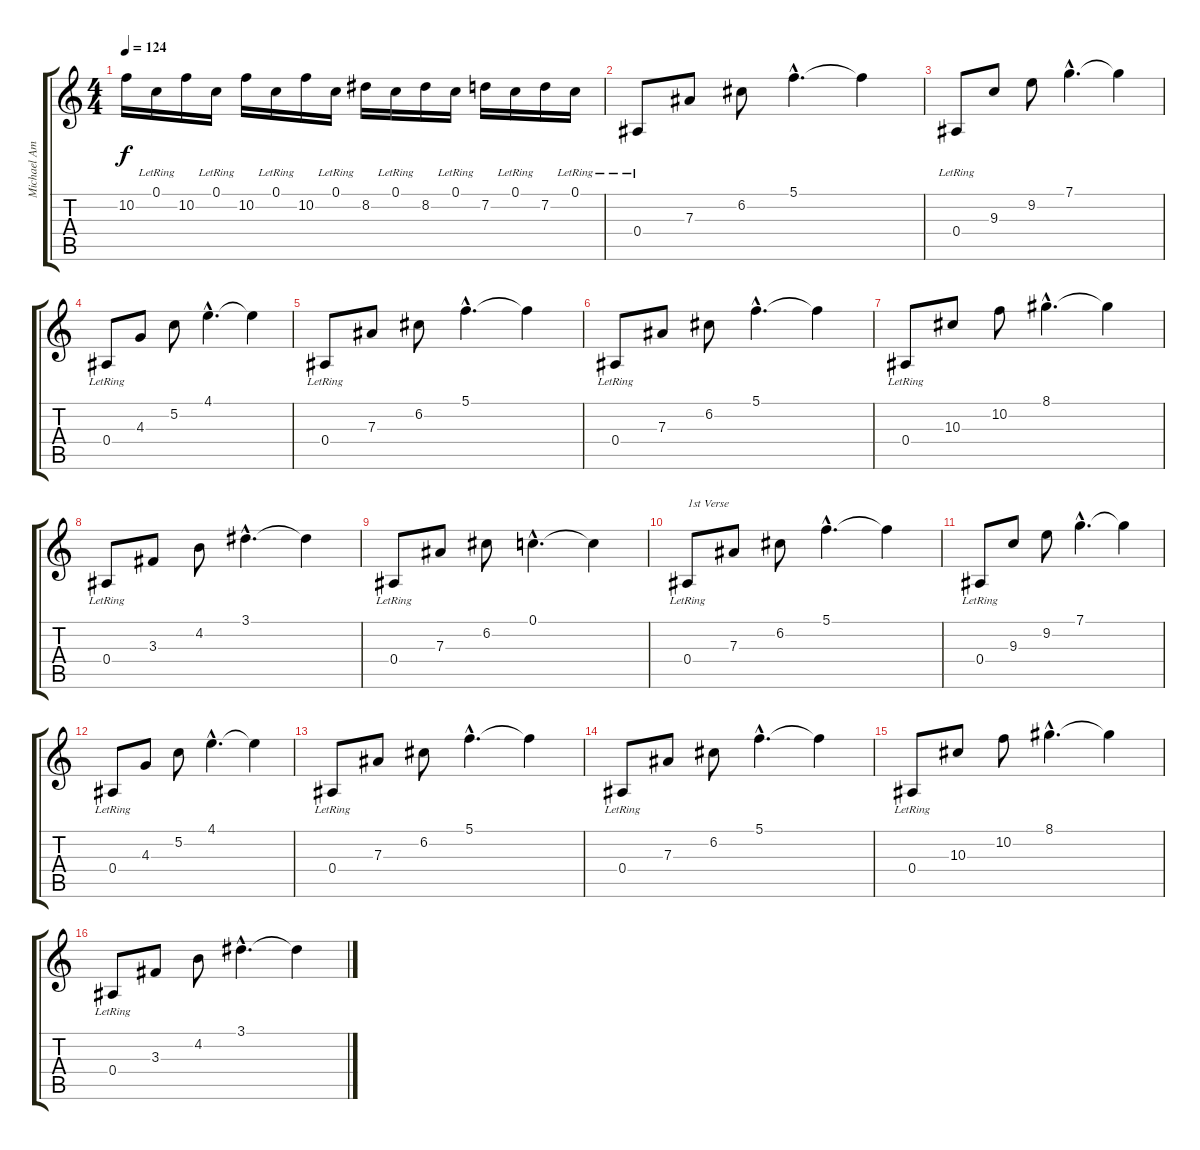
\track ("Michael Amott" "Michael Am") {instrument distortionguitar}
\staff {score tabs}
\tuning (C4 G3 Eb3 Bb2 F2 C2) {hide}
\ts (4 4)
\tempo 124
\clef g2
\ks c
10.2.16{dy f} 0.1{lr}.16 10.2.16 0.1{lr}.16 10.2.16 0.1{lr}.16 10.2.16 0.1{lr}.16 8.2.16 0.1{lr}.16 8.2.16 0.1{lr}.16 7.2.16 0.1{lr}.16 7.2.16 0.1{lr}.16 |
0.4{lr}.8{volume 13 instrument electricguitarclean} 7.3.8 6.2.8 5.1{hac}.4{d} 5.1{t}.4 |
0.4{lr}.8 9.3.8 9.2.8 7.1{hac}.4{d} 7.1{t}.4 |
0.4{lr}.8 4.3.8 5.2.8 4.1{hac}.4{d} 4.1{t}.4 |
0.4{lr}.8 7.3.8 6.2.8 5.1{hac}.4{d} 5.1{t}.4 |
0.4{lr}.8 7.3.8 6.2.8 5.1{hac}.4{d} 5.1{t}.4 |
0.4{lr}.8 10.3.8 10.2.8 8.1{hac}.4{d} 8.1{t}.4 |
0.4{lr}.8 3.3.8 4.2.8 3.1{hac}.4{d} 3.1{t}.4 |
0.4{lr}.8 7.3.8 6.2.8 0.1{hac}.4{d} 0.1{t}.4 |
0.4{lr}.8{txt "1st Verse" instrument electricguitarclean} 7.3.8 6.2.8 5.1{hac}.4{d} 5.1{t}.4 |
0.4{lr}.8 9.3.8 9.2.8 7.1{hac}.4{d} 7.1{t}.4 |
0.4{lr}.8 4.3.8 5.2.8 4.1{hac}.4{d} 4.1{t}.4 |
0.4{lr}.8 7.3.8 6.2.8 5.1{hac}.4{d} 5.1{t}.4 |
0.4{lr}.8 7.3.8 6.2.8 5.1{hac}.4{d} 5.1{t}.4 |
0.4{lr}.8 10.3.8 10.2.8 8.1{hac}.4{d} 8.1{t}.4 |
0.4{lr}.8 3.3.8 4.2.8 3.1{hac}.4{d} 3.1{t}.4
